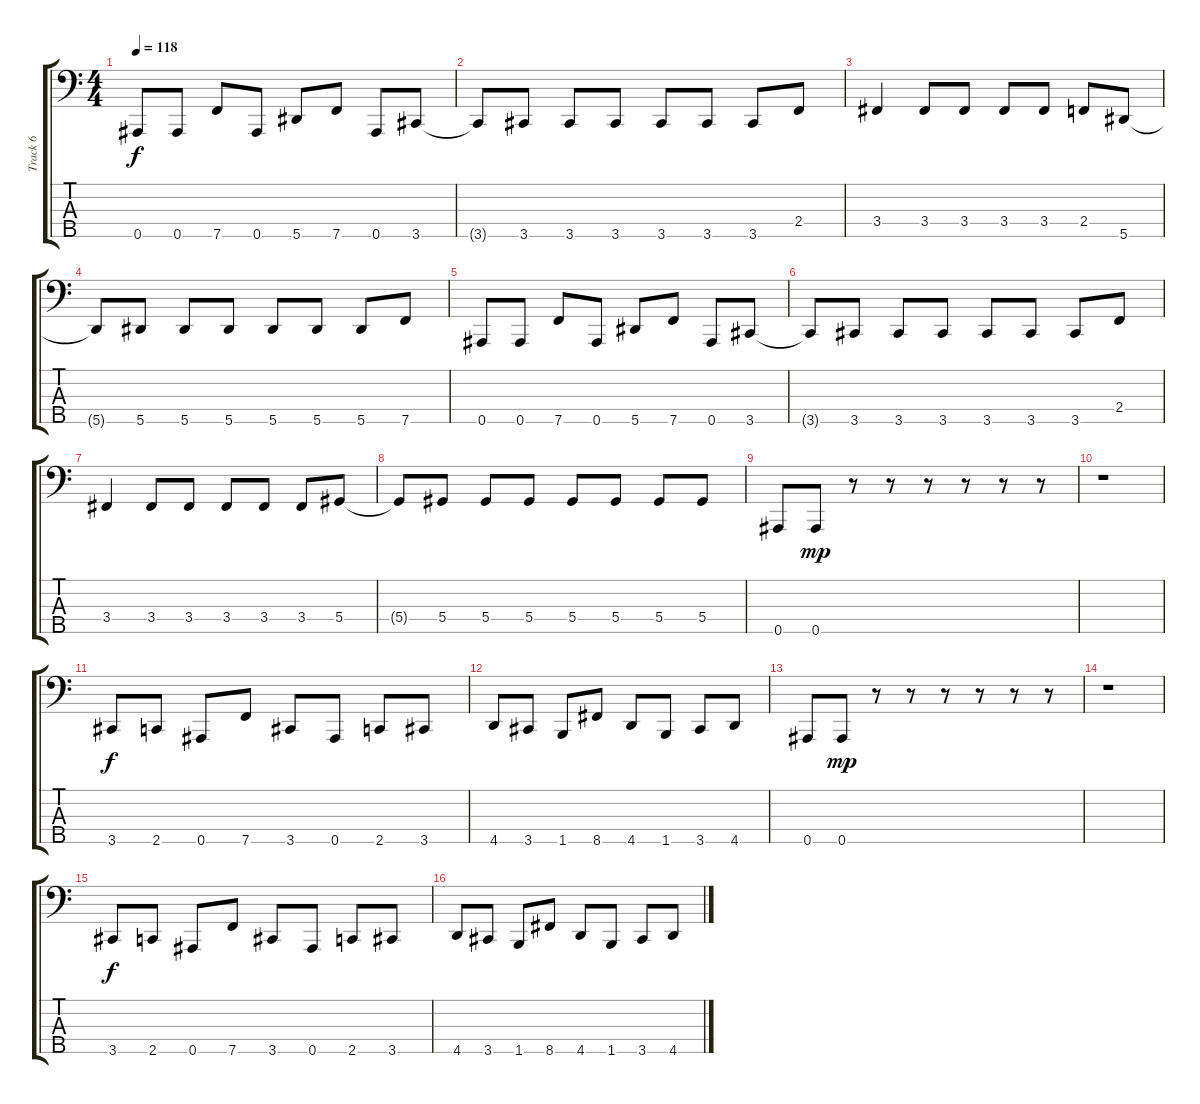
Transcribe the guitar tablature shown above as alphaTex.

\track ("Track 6" "Track 6") {instrument electricbassfinger}
\staff {score tabs}
\tuning (Gb2 Db2 Ab1 Eb1 Bb0) {hide}
\ts (4 4)
\tempo 118
\clef f4
\ks c
0.5.8{dy f} 0.5.8 7.5.8 0.5.8 5.5.8 7.5.8 0.5.8 3.5.8 |
3.5{t}.8 3.5.8 3.5.8 3.5.8 3.5.8 3.5.8 3.5.8 2.4.8 |
3.4.4 3.4.8 3.4.8 3.4.8 3.4.8 2.4.8 5.5.8 |
5.5{t}.8 5.5.8 5.5.8 5.5.8 5.5.8 5.5.8 5.5.8 7.5.8 |
0.5.8 0.5.8 7.5.8 0.5.8 5.5.8 7.5.8 0.5.8 3.5.8 |
3.5{t}.8 3.5.8 3.5.8 3.5.8 3.5.8 3.5.8 3.5.8 2.4.8 |
3.4.4 3.4.8 3.4.8 3.4.8 3.4.8 3.4.8 5.4.8 |
5.4{t}.8 5.4.8 5.4.8 5.4.8 5.4.8 5.4.8 5.4.8 5.4.8 |
0.5.8 0.5.8{dy mp} r.8 r.8 r.8 r.8 r.8 r.8 |
r.1 |
3.5.8{dy f} 2.5.8 0.5.8 7.5.8 3.5.8 0.5.8 2.5.8 3.5.8 |
4.5.8 3.5.8 1.5.8 8.5.8 4.5.8 1.5.8 3.5.8 4.5.8 |
0.5.8 0.5.8{dy mp} r.8 r.8 r.8 r.8 r.8 r.8 |
r.1 |
3.5.8{dy f} 2.5.8 0.5.8 7.5.8 3.5.8 0.5.8 2.5.8 3.5.8 |
4.5.8 3.5.8 1.5.8 8.5.8 4.5.8 1.5.8 3.5.8 4.5.8
